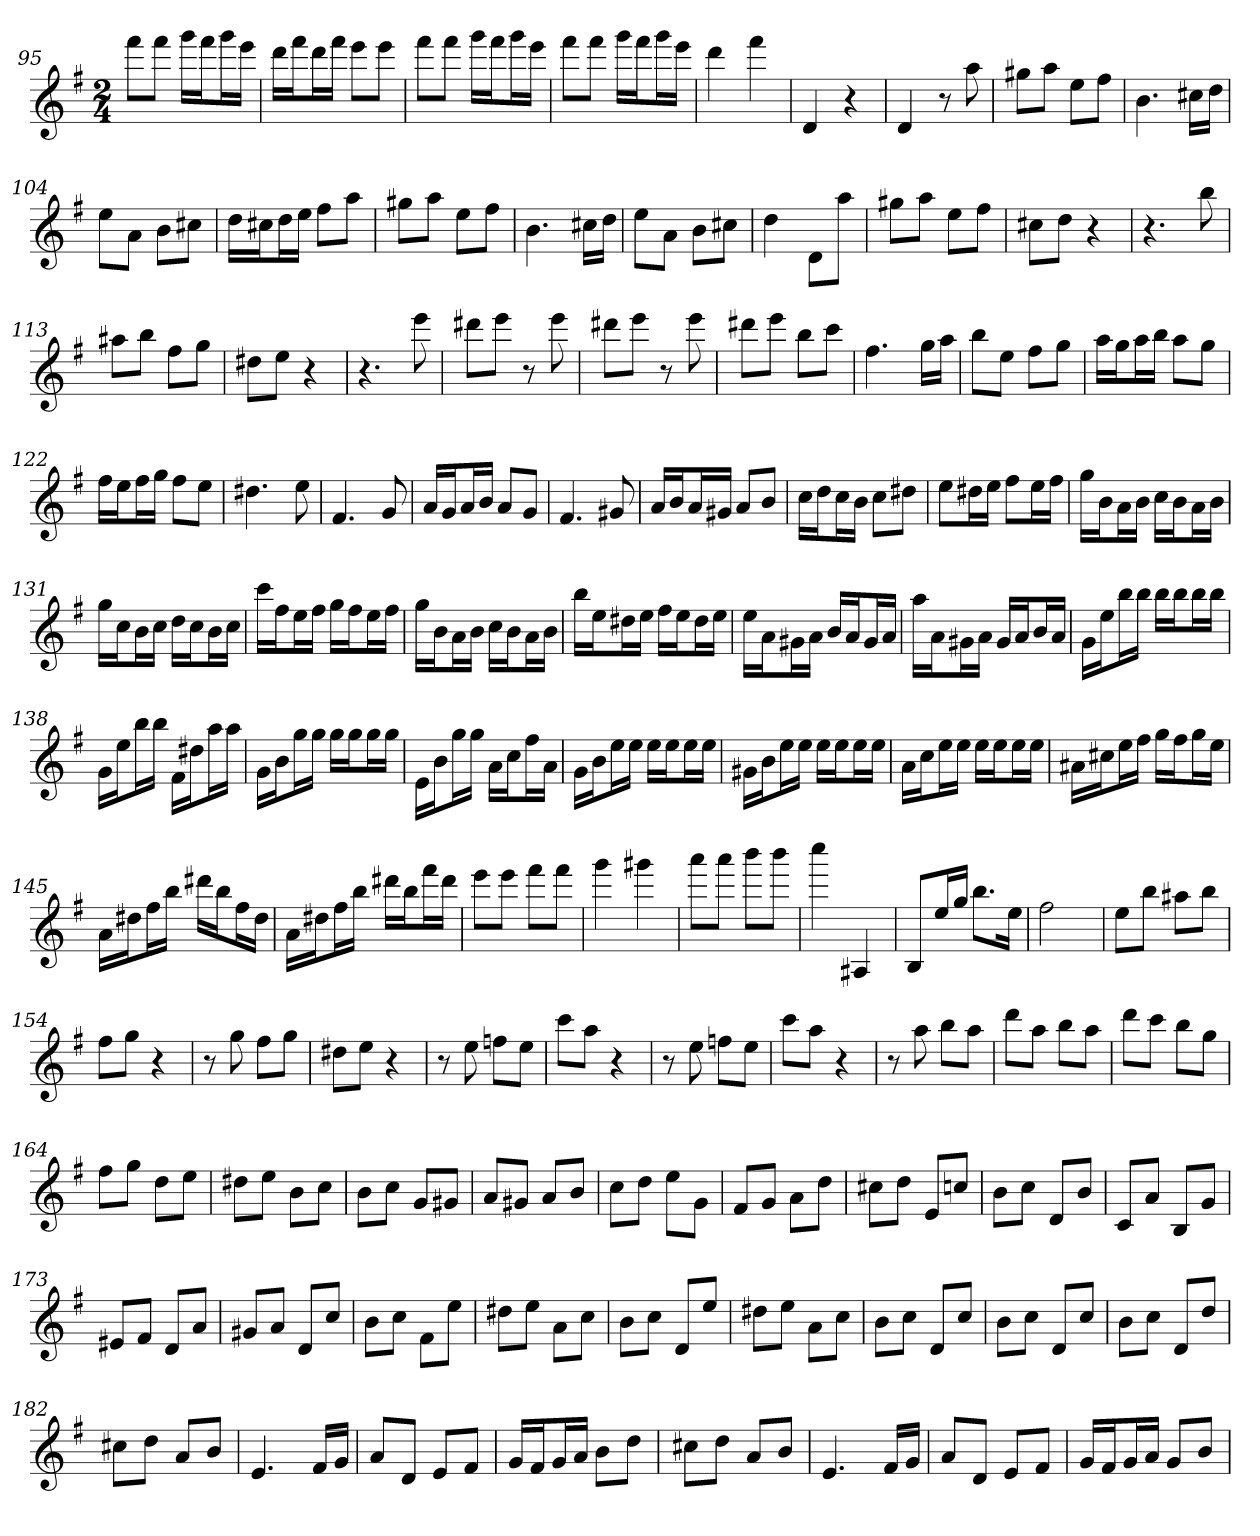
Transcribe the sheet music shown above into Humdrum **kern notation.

**kern
*part1
*staff1
*k[f#]
*G:
*M2/4
=95
8fff#L
8fff#J
16gggLL
16fff#J
16gggL
16eeeJJ
=96
16dddLL
16fff#J
16dddL
16fff#JJ
8eeeL
8eeeJ
=97
8fff#L
8fff#J
16gggLL
16fff#J
16gggL
16eeeJJ
=98
8fff#L
8fff#J
16gggLL
16fff#J
16gggL
16eeeJJ
=99
4ddd
4fff#
=100
4d
4r
=101
4d
8r
8aa
=102
8gg#XL
8aaJ
8eeL
8ff#J
=103
4.b
16cc#XLL
16ddJJ
=104
8eeL
8aJ
8bL
8cc#XJ
=105
16ddLL
16cc#XJ
16ddL
16eeJJ
8ff#L
8aaJ
=106
8gg#XL
8aaJ
8eeL
8ff#J
=107
4.b
16cc#XLL
16ddJJ
=108
8eeL
8aJ
8bL
8cc#XJ
=109
4dd
8dL
8aaJ
=110
8gg#XL
8aaJ
8eeL
8ff#J
=111
8cc#XL
8ddJ
4r
=112
4.r
8bb
=113
8aa#XL
8bbJ
8ff#L
8ggJ
=114
8dd#XL
8eeJ
4r
=115
4.r
8eee
=116
8ddd#XL
8eeeJ
8r
8eee
=117
8ddd#XL
8eeeJ
8r
8eee
=118
8ddd#XL
8eeeJ
8bbL
8cccJ
=119
4.ff#
16ggLL
16aaJJ
=120
8bbL
8eeJ
8ff#L
8ggJ
=121
16aaLL
16ggJ
16aaL
16bbJJ
8aaL
8ggJ
=122
16ff#LL
16eeJ
16ff#L
16ggJJ
8ff#L
8eeJ
=123
4.dd#X
8ee
=124
4.f#
8g
=125
16aLL
16gJ
16aL
16bJJ
8aL
8gJ
=126
4.f#
8g#X
=127
16aLL
16bJ
16aL
16g#XJJ
8aL
8bJ
=128
16ccLL
16ddJ
16ccL
16bJJ
8ccL
8dd#XJ
=129
8eeL
16dd#XL
16eeJJ
8ff#L
16eeL
16ff#JJ
=130
16ggLL
16bJ
16aL
16bJJ
16ccLL
16bJ
16aL
16bJJ
=131
16ggLL
16ccJ
16bL
16ccJJ
16ddLL
16ccJ
16bL
16ccJJ
=132
16cccLL
16ff#J
16eeL
16ff#JJ
16ggLL
16ff#J
16eeL
16ff#JJ
=133
16ggLL
16bJ
16aL
16bJJ
16ccLL
16bJ
16aL
16bJJ
=134
16bbLL
16eeJ
16dd#XL
16eeJJ
16ff#LL
16eeJ
16dd#L
16eeJJ
=135
16eeLL
16aJ
16g#XL
16aJJ
16bLL
16aJ
16g#L
16aJJ
=136
16aaLL
16aJ
16g#XL
16aJJ
16g#LL
16aJ
16bL
16aJJ
=137
16gLL
16eeJ
16bbL
16bbJJ
16bbLL
16bbJ
16bbL
16bbJJ
=138
16gLL
16eeJ
16bbL
16bbJJ
16f#LL
16dd#XJ
16aaL
16aaJJ
=139
16gLL
16bJ
16ggL
16ggJJ
16ggLL
16ggJ
16ggL
16ggJJ
=140
16eLL
16bJ
16ggL
16ggJJ
16aLL
16ccJ
16ff#L
16aJJ
=141
16gLL
16bJ
16eeL
16eeJJ
16eeLL
16eeJ
16eeL
16eeJJ
=142
16g#XLL
16bJ
16eeL
16eeJJ
16eeLL
16eeJ
16eeL
16eeJJ
=143
16aLL
16ccJ
16eeL
16eeJJ
16eeLL
16eeJ
16eeL
16eeJJ
=144
16a#XLL
16cc#XJ
16eeL
16ff#JJ
16ggLL
16ff#J
16ggL
16eeJJ
=145
16aLL
16dd#XJ
16ff#L
16bbJJ
16ddd#XLL
16bbJ
16ff#L
16dd#JJ
=146
16aLL
16dd#XJ
16ff#L
16bbJJ
16ddd#XLL
16bbJ
16fff#L
16ddd#JJ
=147
8eeeL
8eeeJ
8fff#L
8fff#J
=148
4ggg
4ggg#X
=149
8aaaL
8aaaJ
8bbbL
8bbbJ
=150
4cccc
4A#X
=151
8BL
16eeL
16ggJJ
8.bbL
16eeJk
=152
2ff#
=153
8eeL
8bbJ
8aa#XL
8bbJ
=154
8ff#L
8ggJ
4r
=155
8r
8gg
8ff#L
8ggJ
=156
8dd#XL
8eeJ
4r
=157
8r
8ee
8ffnL
8eeJ
=158
8cccL
8aaJ
4r
=159
8r
8ee
8ffnL
8eeJ
=160
8cccL
8aaJ
4r
=161
8r
8aa
8bbL
8aaJ
=162
8dddL
8aaJ
8bbL
8aaJ
=163
8dddL
8cccJ
8bbL
8ggJ
=164
8ff#L
8ggJ
8ddL
8eeJ
=165
8dd#XL
8eeJ
8bL
8ccJ
=166
8bL
8ccJ
8gL
8g#XJ
=167
8aL
8g#XJ
8aL
8bJ
=168
8ccL
8ddJ
8eeL
8gJ
=169
8f#L
8gJ
8aL
8ddJ
=170
8cc#XL
8ddJ
8eL
8ccnJ
=171
8bL
8ccJ
8dL
8bJ
=172
8cL
8aJ
8BL
8gJ
=173
8e#XL
8f#J
8dL
8aJ
=174
8g#XL
8aJ
8dL
8ccJ
=175
8bL
8ccJ
8f#L
8eeJ
=176
8dd#XL
8eeJ
8aL
8ccJ
=177
8bL
8ccJ
8dL
8eeJ
=178
8dd#XL
8eeJ
8aL
8ccJ
=179
8bL
8ccJ
8dL
8ccJ
=180
8bL
8ccJ
8dL
8ccJ
=181
8bL
8ccJ
8dL
8ddJ
=182
8cc#XL
8ddJ
8aL
8bJ
=183
4.e
16f#LL
16gJJ
=184
8aL
8dJ
8eL
8f#J
=185
16gLL
16f#J
16gL
16aJJ
8bL
8ddJ
=186
8cc#XL
8ddJ
8aL
8bJ
=187
4.e
16f#LL
16gJJ
=188
8aL
8dJ
8eL
8f#J
=189
16gLL
16f#J
16gL
16aJJ
8gL
8bJ
=
*-
